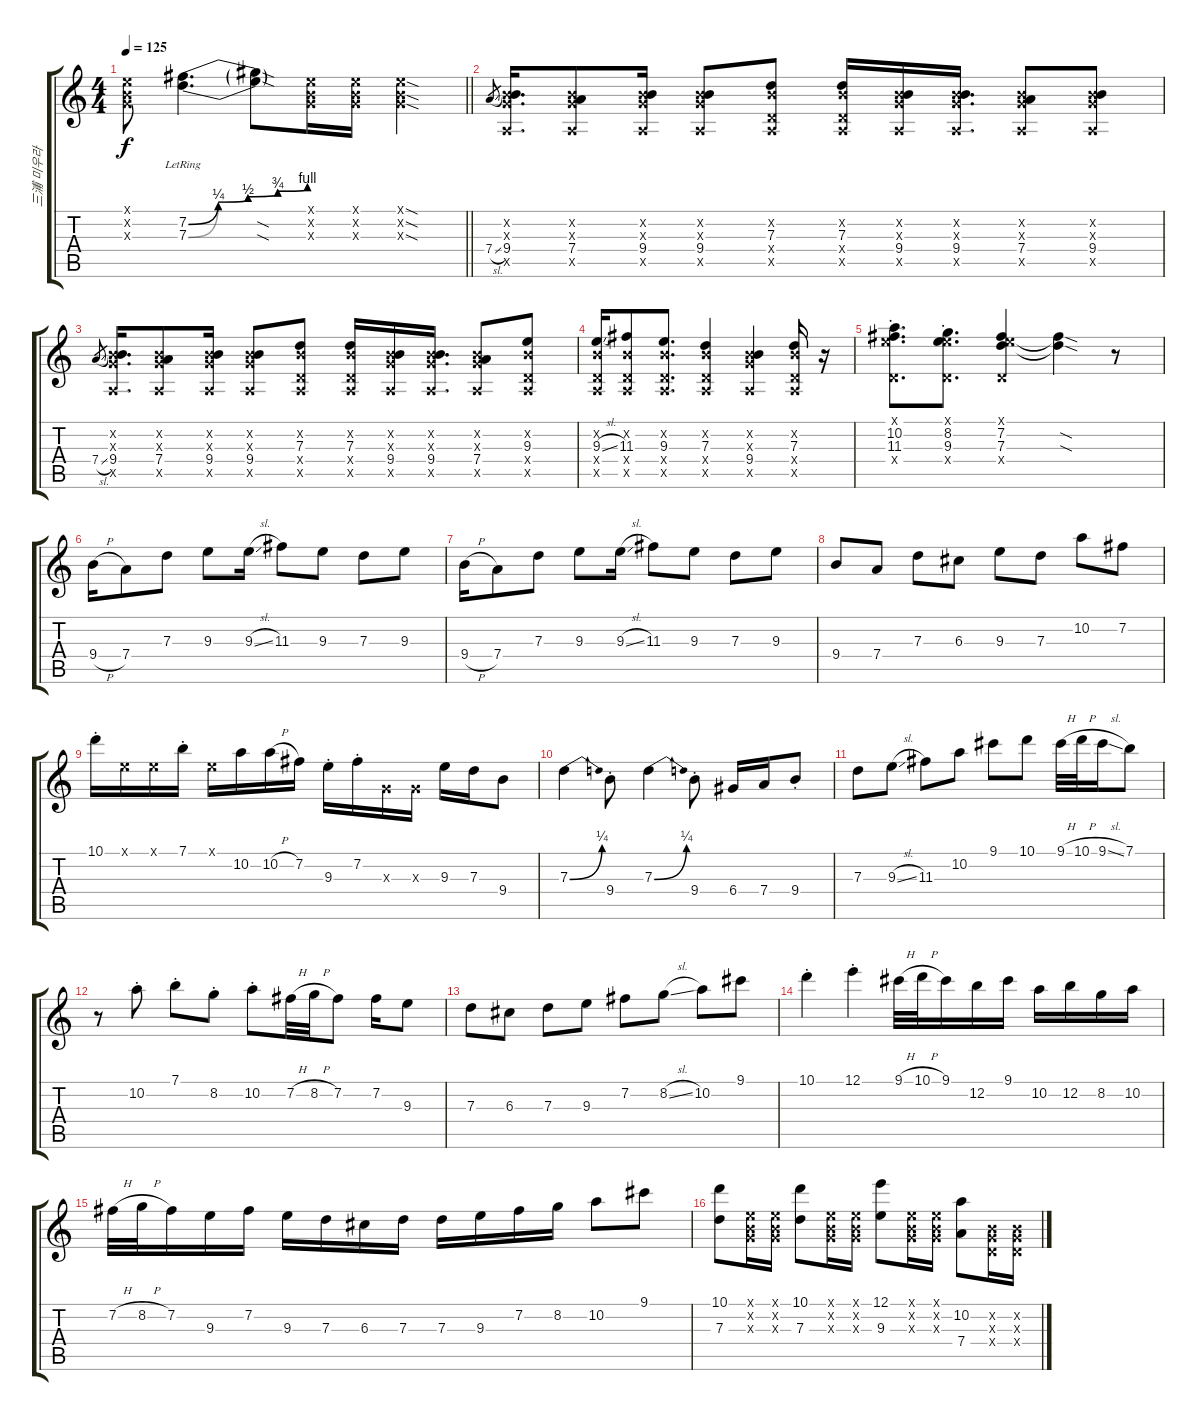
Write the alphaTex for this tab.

\track ("三浦 미우라" "三浦 미우라") {instrument acousticguitarsteel}
\staff {score tabs}
\tuning (E4 B3 G3 D3 A2 E2) {hide}
\ts (4 4)
\tempo 125
\clef g2
\barLineRight lightlight
\ks c
(0.1{x} 0.2{x} 0.3{x}).8{dy f} (7.2{be (custom 0 0 15 1 30 2 45 3 60 4)} 7.3{be (custom 0 0 15 1 30 2 45 3 60 4) lr}).4{d} (7.2{sod t} 7.3{sod t}).8 (0.1{x} 0.2{x} 0.3{x}).16 (0.1{x} 0.2{x} 0.3{x}).16 (0.1{sod x} 0.2{sod x} 0.3{sod x}).4 |
7.4{sl}.8{gr} (0.2{x} 0.3{x} 9.4 0.5{x}).16{d} (0.2{x} 0.3{x} 7.4 0.5{x}).8 (0.2{x} 0.3{x} 9.4 0.5{x}).16 (0.2{x} 0.3{x} 9.4 0.5{x}).8 (0.2{x} 7.3 0.4{x} 0.5{x}).8 (0.2{x} 7.3 0.4{x} 0.5{x}).16 (0.2{x} 0.3{x} 9.4 0.5{x}).16 (0.2{x} 0.3{x} 9.4 0.5{x}).16{d} (0.2{x} 0.3{x} 7.4 0.5{x}).8 (0.2{x} 0.3{x} 9.4 0.5{x}).8 |
7.4{sl}.8{gr} (0.2{x} 0.3{x} 9.4 0.5{x}).16{d} (0.2{x} 0.3{x} 7.4 0.5{x}).8 (0.2{x} 0.3{x} 9.4 0.5{x}).16 (0.2{x} 0.3{x} 9.4 0.5{x}).8 (0.2{x} 7.3 0.4{x} 0.5{x}).8 (0.2{x} 7.3 0.4{x} 0.5{x}).16 (0.2{x} 0.3{x} 9.4 0.5{x}).16 (0.2{x} 0.3{x} 9.4 0.5{x}).16{d} (0.2{x} 0.3{x} 7.4 0.5{x}).8 (0.2{x} 9.3 0.4{x} 0.5{x}).8 |
(0.2{x} 9.3{sl} 0.4{x} 0.5{x}).16 (0.2{x} 11.3 0.4{x} 0.5{x}).8 (0.2{x} 9.3 0.4{x} 0.5{x}).8{d} (0.2{x} 7.3 0.4{x} 0.5{x}).4 (0.2{x} 0.3{x} 9.4 0.5{x}).4 (0.2{x} 7.3 0.4{x} 0.5{x}).16 r.16 |
(0.1{x} 10.2{st} 11.3 0.4{x}).8{d} (0.1{x} 8.2{st} 9.3 0.4{x}).8{d} (0.1{x} 7.2 7.3 0.4{x}).4 (7.2{sod t} 7.3{sod t}).4 r.8 |
9.4{h}.16 7.4.8 7.3.8 9.3.8 9.3{sl}.16 11.3.8 9.3.8 7.3.8 9.3.8 |
9.4{h}.16 7.4.8 7.3.8 9.3.8 9.3{sl}.16 11.3.8 9.3.8 7.3.8 9.3.8 |
9.4.8 7.4.8 7.3.8 6.3.8 9.3.8 7.3.8 10.2.8 7.2.8 |
10.1{st}.16 0.1{x}.16 0.1{x}.16 7.1{st}.16 0.1{x}.16 10.2.16 10.2{h}.16 7.2.16 9.3{st}.16 7.2{st}.16 0.3{x}.16 0.3{x}.16 9.3.16 7.3.16 9.4.8 |
7.3{be (bend 0 0 60 1)}.4 9.4{st}.8 7.3{be (bend 0 0 60 1)}.4 9.4{st}.8 6.4.16 7.4.16 9.4{st}.8 |
7.3.8 9.3{sl}.8 11.3.8 10.2.8 9.1.8 10.1.8 9.1{h}.32 10.1{h}.32 9.1{sl}.16 7.1.8 |
r.8 10.2{st}.8 7.1{st}.8 8.2{st}.8 10.2{st}.8 7.2{h}.32 8.2{h}.32 7.2.8 7.2.16 9.3.8 |
7.3.8 6.3.8 7.3.8 9.3.8 7.2.8 8.2{sl}.8 10.2.8 9.1.8 |
10.1{st}.4 12.1{st}.4 9.1{h}.32 10.1{h}.32 9.1.16 12.2.16 9.1.16 10.2.16 12.2.16 8.2.16 10.2.16 |
7.2{h}.32 8.2{h}.32 7.2.16 9.3.16 7.2.16 9.3.16 7.3.16 6.3.16 7.3.16 7.3.16 9.3.16 7.2.16 8.2.16 10.2.8 9.1.8 |
(10.1 7.3).8 (0.1{x} 0.2{x} 0.3{x}).16 (0.1{x} 0.2{x} 0.3{x}).16 (10.1 7.3).8 (0.1{x} 0.2{x} 0.3{x}).16 (0.1{x} 0.2{x} 0.3{x}).16 (12.1 9.3).8 (0.1{x} 0.2{x} 0.3{x}).16 (0.1{x} 0.2{x} 0.3{x}).16 (10.2 7.4).8 (0.2{x} 0.3{x} 0.4{x}).16 (0.2{x} 0.3{x} 0.4{x}).16
